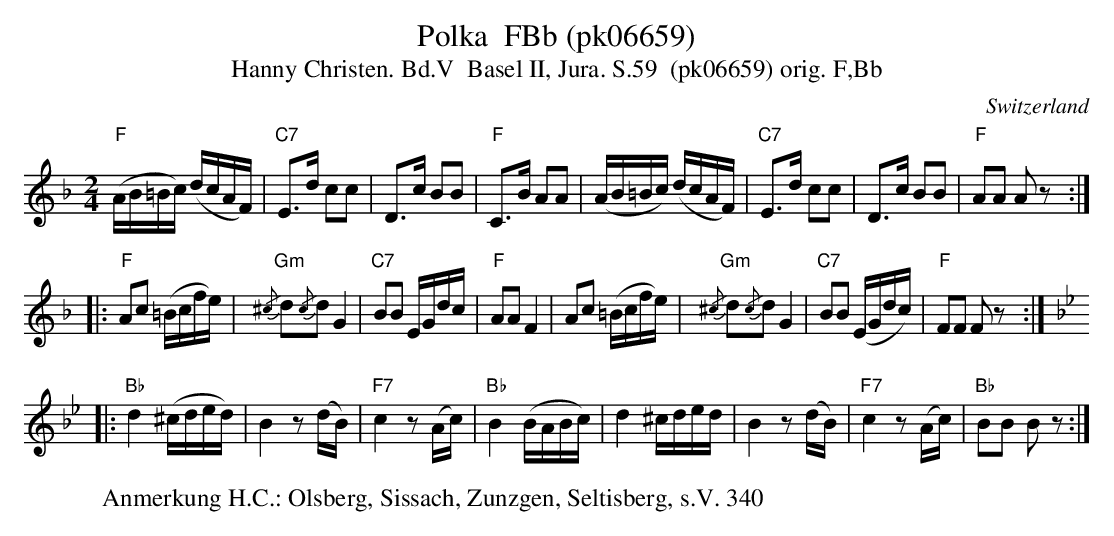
X:1
T:Polka  FBb (pk06659)
T:Hanny Christen. Bd.V  Basel II, Jura. S.59  (pk06659) orig. F,Bb
M:2/4
L:1/16
O:Switzerland
K:F major
("F"AB=Bc) (dcAF) | "C7"E3d c2c2 | D3c B2B2 | "F"C3B A2A2 | (AB=Bc) (dcAF) | "C7"E3d c2c2 | D3c B2B2 | "F"A2A2 A2 z2 ::
"F"A2c2 (=Bcfe) | "Gm"{/^c}d2{/c}d2  G4 |  "C7"B2B2 EGdc  | "F"A2A2F4 | A2c2 (=Bcfe) | "Gm"{/^c}d2{/c}d2  G4 |  "C7"B2B2 (EGdc) | "F"F2F2 F2z2 :: [K:Bb]
"Bb"d4 (^cded) | B4z2(dB) | "F7"c4z2(Ac) | "Bb"B4(BABc) | d4 ^cded | B4z2(dB) | "F7"c4z2(Ac) | "Bb"B2B2 B2z2 :|
W:Anmerkung H.C.: Olsberg, Sissach, Zunzgen, Seltisberg, s.V. 340
